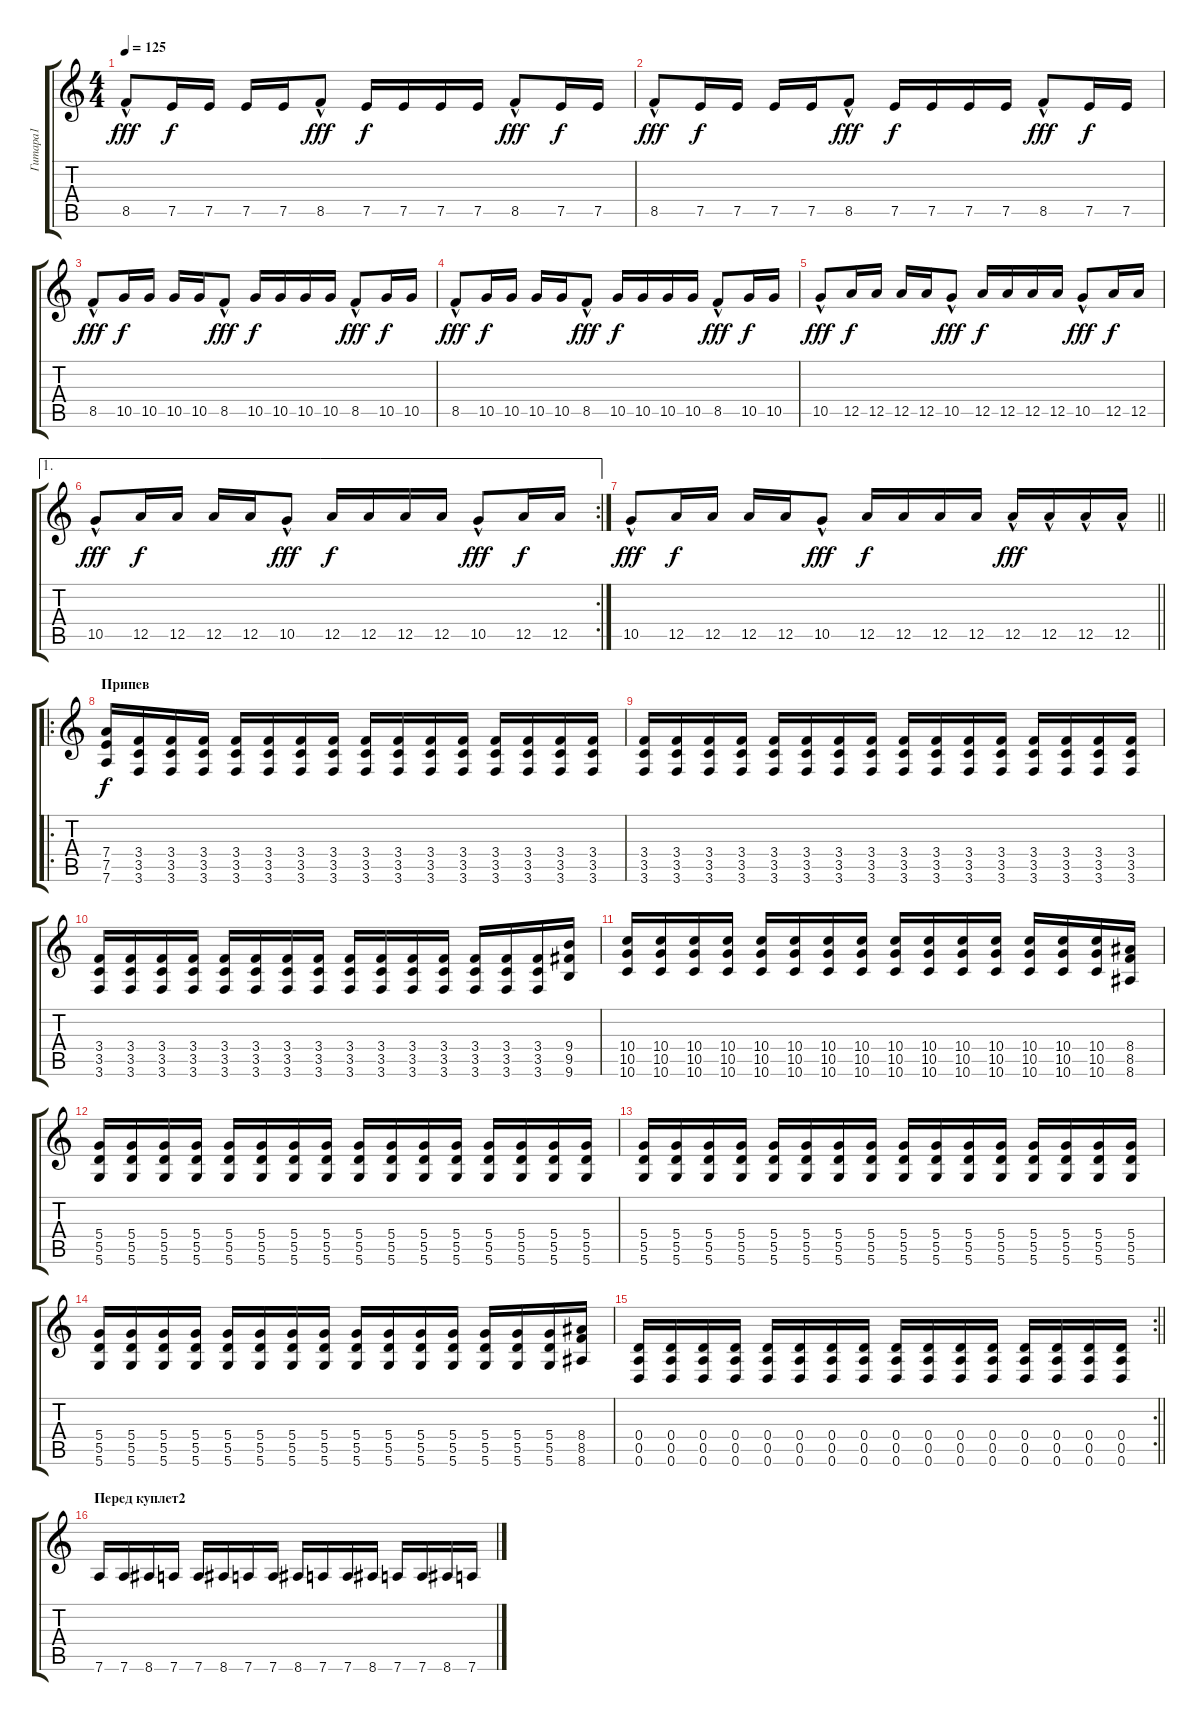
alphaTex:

\track ("Гитара1" "Гитара1") {instrument overdrivenguitar}
\staff {score tabs}
\tuning (E4 B3 G3 D3 A2 D2) {hide}
\ts (4 4)
\tempo 125
\clef g2
\ks c
8.5{hac}.8{dy fff} 7.5.16{dy f} 7.5.16 7.5.16 7.5.16 8.5{hac}.8{dy fff} 7.5.16{dy f} 7.5.16 7.5.16 7.5.16 8.5{hac}.8{dy fff} 7.5.16{dy f} 7.5.16 |
8.5{hac}.8{dy fff} 7.5.16{dy f} 7.5.16 7.5.16 7.5.16 8.5{hac}.8{dy fff} 7.5.16{dy f} 7.5.16 7.5.16 7.5.16 8.5{hac}.8{dy fff} 7.5.16{dy f} 7.5.16 |
8.5{hac}.8{dy fff} 10.5.16{dy f} 10.5.16 10.5.16 10.5.16 8.5{hac}.8{dy fff} 10.5.16{dy f} 10.5.16 10.5.16 10.5.16 8.5{hac}.8{dy fff} 10.5.16{dy f} 10.5.16 |
8.5{hac}.8{dy fff} 10.5.16{dy f} 10.5.16 10.5.16 10.5.16 8.5{hac}.8{dy fff} 10.5.16{dy f} 10.5.16 10.5.16 10.5.16 8.5{hac}.8{dy fff} 10.5.16{dy f} 10.5.16 |
10.5{hac}.8{dy fff} 12.5.16{dy f} 12.5.16 12.5.16 12.5.16 10.5{hac}.8{dy fff} 12.5.16{dy f} 12.5.16 12.5.16 12.5.16 10.5{hac}.8{dy fff} 12.5.16{dy f} 12.5.16 |
\ae 1
\rc 2
10.5{hac}.8{dy fff} 12.5.16{dy f} 12.5.16 12.5.16 12.5.16 10.5{hac}.8{dy fff} 12.5.16{dy f} 12.5.16 12.5.16 12.5.16 10.5{hac}.8{dy fff} 12.5.16{dy f} 12.5.16 |
\barLineRight lightlight
10.5{hac}.8{dy fff} 12.5.16{dy f} 12.5.16 12.5.16 12.5.16 10.5{hac}.8{dy fff} 12.5.16{dy f} 12.5.16 12.5.16 12.5.16 12.5{hac}.16{dy fff} 12.5{hac}.16 12.5{hac}.16 12.5{hac}.16 |
\ro
\section ("" "Припев")
(7.4 7.5 7.6).16{dy f} (3.4 3.5 3.6).16 (3.4 3.5 3.6).16 (3.4 3.5 3.6).16 (3.4 3.5 3.6).16 (3.4 3.5 3.6).16 (3.4 3.5 3.6).16 (3.4 3.5 3.6).16 (3.4 3.5 3.6).16 (3.4 3.5 3.6).16 (3.4 3.5 3.6).16 (3.4 3.5 3.6).16 (3.4 3.5 3.6).16 (3.4 3.5 3.6).16 (3.4 3.5 3.6).16 (3.4 3.5 3.6).16 |
(3.4 3.5 3.6).16 (3.4 3.5 3.6).16 (3.4 3.5 3.6).16 (3.4 3.5 3.6).16 (3.4 3.5 3.6).16 (3.4 3.5 3.6).16 (3.4 3.5 3.6).16 (3.4 3.5 3.6).16 (3.4 3.5 3.6).16 (3.4 3.5 3.6).16 (3.4 3.5 3.6).16 (3.4 3.5 3.6).16 (3.4 3.5 3.6).16 (3.4 3.5 3.6).16 (3.4 3.5 3.6).16 (3.4 3.5 3.6).16 |
(3.4 3.5 3.6).16 (3.4 3.5 3.6).16 (3.4 3.5 3.6).16 (3.4 3.5 3.6).16 (3.4 3.5 3.6).16 (3.4 3.5 3.6).16 (3.4 3.5 3.6).16 (3.4 3.5 3.6).16 (3.4 3.5 3.6).16 (3.4 3.5 3.6).16 (3.4 3.5 3.6).16 (3.4 3.5 3.6).16 (3.4 3.5 3.6).16 (3.4 3.5 3.6).16 (3.4 3.5 3.6).16 (9.4 9.5 9.6).16 |
(10.4 10.5 10.6).16 (10.4 10.5 10.6).16 (10.4 10.5 10.6).16 (10.4 10.5 10.6).16 (10.4 10.5 10.6).16 (10.4 10.5 10.6).16 (10.4 10.5 10.6).16 (10.4 10.5 10.6).16 (10.4 10.5 10.6).16 (10.4 10.5 10.6).16 (10.4 10.5 10.6).16 (10.4 10.5 10.6).16 (10.4 10.5 10.6).16 (10.4 10.5 10.6).16 (10.4 10.5 10.6).16 (8.4 8.5 8.6).16 |
(5.4 5.5 5.6).16 (5.4 5.5 5.6).16 (5.4 5.5 5.6).16 (5.4 5.5 5.6).16 (5.4 5.5 5.6).16 (5.4 5.5 5.6).16 (5.4 5.5 5.6).16 (5.4 5.5 5.6).16 (5.4 5.5 5.6).16 (5.4 5.5 5.6).16 (5.4 5.5 5.6).16 (5.4 5.5 5.6).16 (5.4 5.5 5.6).16 (5.4 5.5 5.6).16 (5.4 5.5 5.6).16 (5.4 5.5 5.6).16 |
(5.4 5.5 5.6).16 (5.4 5.5 5.6).16 (5.4 5.5 5.6).16 (5.4 5.5 5.6).16 (5.4 5.5 5.6).16 (5.4 5.5 5.6).16 (5.4 5.5 5.6).16 (5.4 5.5 5.6).16 (5.4 5.5 5.6).16 (5.4 5.5 5.6).16 (5.4 5.5 5.6).16 (5.4 5.5 5.6).16 (5.4 5.5 5.6).16 (5.4 5.5 5.6).16 (5.4 5.5 5.6).16 (5.4 5.5 5.6).16 |
(5.4 5.5 5.6).16 (5.4 5.5 5.6).16 (5.4 5.5 5.6).16 (5.4 5.5 5.6).16 (5.4 5.5 5.6).16 (5.4 5.5 5.6).16 (5.4 5.5 5.6).16 (5.4 5.5 5.6).16 (5.4 5.5 5.6).16 (5.4 5.5 5.6).16 (5.4 5.5 5.6).16 (5.4 5.5 5.6).16 (5.4 5.5 5.6).16 (5.4 5.5 5.6).16 (5.4 5.5 5.6).16 (8.4 8.5 8.6).16 |
\rc 2
\barLineRight lightlight
(0.4 0.5 0.6).16 (0.4 0.5 0.6).16 (0.4 0.5 0.6).16 (0.4 0.5 0.6).16 (0.4 0.5 0.6).16 (0.4 0.5 0.6).16 (0.4 0.5 0.6).16 (0.4 0.5 0.6).16 (0.4 0.5 0.6).16 (0.4 0.5 0.6).16 (0.4 0.5 0.6).16 (0.4 0.5 0.6).16 (0.4 0.5 0.6).16 (0.4 0.5 0.6).16 (0.4 0.5 0.6).16 (0.4 0.5 0.6).16 |
\section ("" "Перед куплет2")
7.6.16 7.6.16 8.6.16 7.6.16 7.6.16 8.6.16 7.6.16 7.6.16 8.6.16 7.6.16 7.6.16 8.6.16 7.6.16 7.6.16 8.6.16 7.6.16
